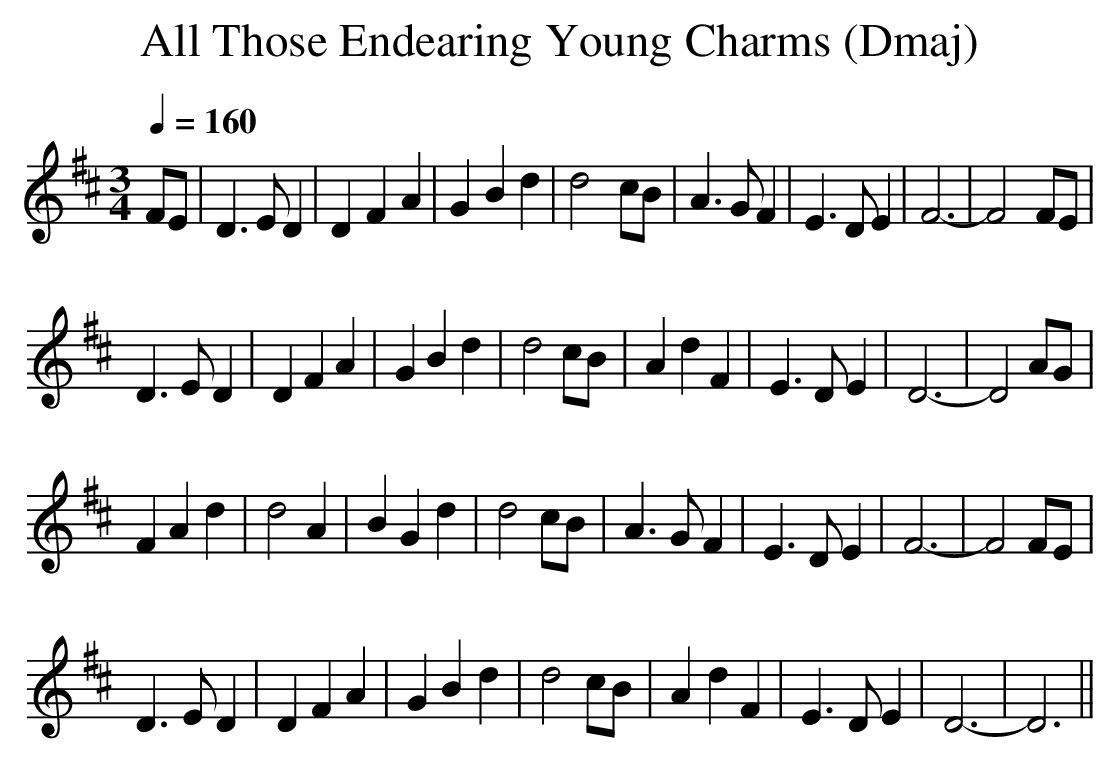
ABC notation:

X:1
T:All Those Endearing Young Charms (Dmaj)
Q:1/4=160
M:3/4
L:1/4
K:Dmaj
F/E/|D>ED|DFA|GBd|d2c/B/|A>GF|E>DE|F3-|F2F/E/|
D>ED|DFA|GBd|d2c/B/|AdF|E>DE|D3-|D2A/G/|
FAd|d2A|BGd|d2c/B/|A>GF|E>DE|F3-|F2F/E/|
D>ED|DFA|GBd|d2c/B/|AdF|E>DE|D3-|D3||
